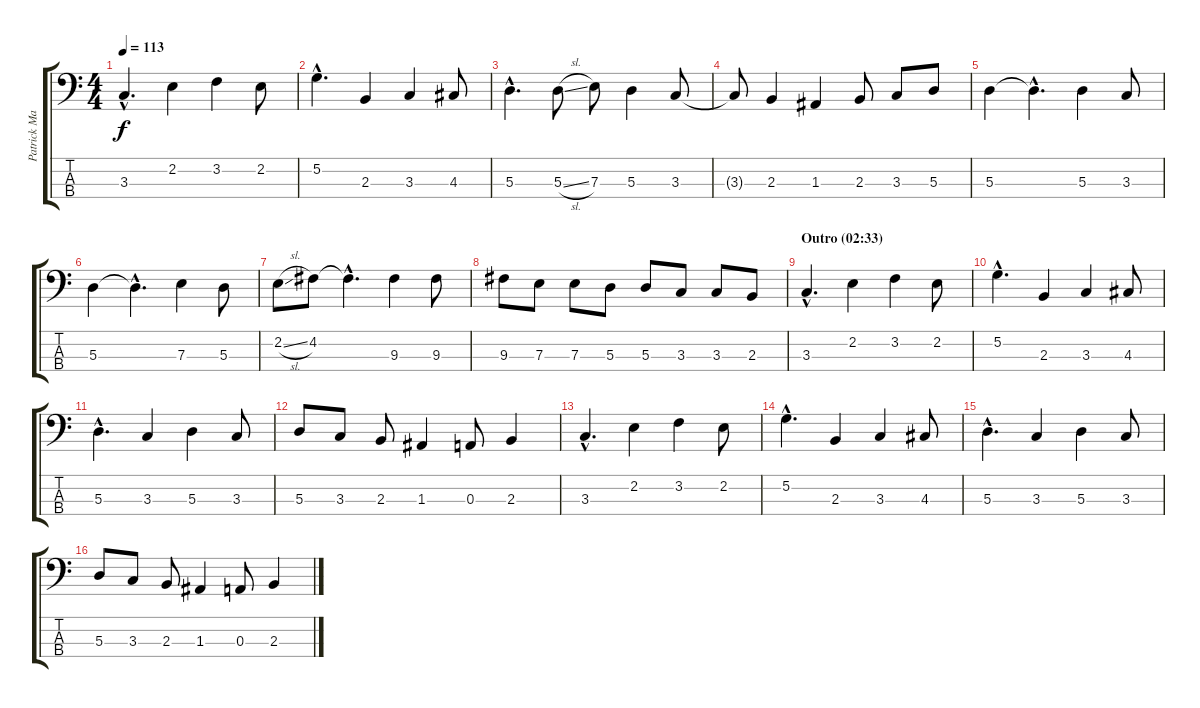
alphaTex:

\track ("Patrick Matthews" "Patrick Ma") {instrument electricbassfinger}
\staff {score tabs}
\tuning (G2 D2 A1 E1) {hide}
\ts (4 4)
\tempo 113
\clef f4
\ks c
3.3{hac}.4{d dy f} 2.2.4 3.2.4 2.2.8 |
5.2{hac}.4{d} 2.3.4 3.3.4 4.3.8 |
5.3{hac}.4{d} 5.3{sl}.8 7.3.8 5.3.4 3.3.8 |
3.3{t}.8 2.3.4 1.3.4 2.3.8 3.3.8 5.3.8 |
5.3.4 5.3{hac t}.4{d} 5.3.4 3.3.8 |
5.3.4 5.3{hac t}.4{d} 7.3.4 5.3.8 |
2.2{sl}.8 4.2.8 4.2{hac t}.4{d} 9.3.4 9.3.8 |
9.3.8 7.3.8 7.3.8 5.3.8 5.3.8 3.3.8 3.3.8 2.3.8 |
\section ("" "Outro (02:33)")
3.3{hac}.4{d} 2.2.4 3.2.4 2.2.8 |
5.2{hac}.4{d} 2.3.4 3.3.4 4.3.8 |
5.3{hac}.4{d} 3.3.4 5.3.4 3.3.8 |
5.3.8 3.3.8 2.3.8 1.3.4 0.3.8 2.3.4 |
3.3{hac}.4{d} 2.2.4 3.2.4 2.2.8 |
5.2{hac}.4{d} 2.3.4 3.3.4 4.3.8 |
5.3{hac}.4{d} 3.3.4 5.3.4 3.3.8 |
5.3.8 3.3.8 2.3.8 1.3.4 0.3.8 2.3.4
